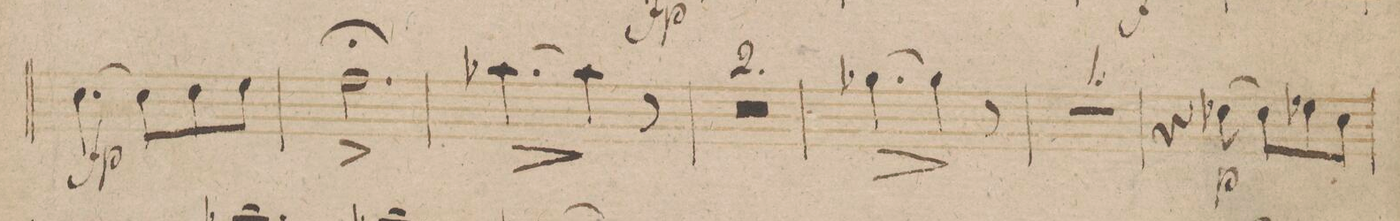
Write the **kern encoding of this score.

**kern	**dynam
*I"Oboe 1mo	*
*clefG2	*
*k[b-]	*
*M6/8	*
[4.cc\	fp
8cc\L]	.
8dd\	.
8ee\J	.
=81	=81
2.ff^<;\	.
=82	=82
[4.aa-^X\	.
4aa-\]	.
8r	.
=83	=83
1.r	.
=84	=84
=85	=85
[4.gg-X^\	.
4gg-\]	.
8r	.
=86	=86
2.r	.
=87	=87
4r	.
[8dd-X\	p
8dd-\L]	.
8ee-X\	.
8cc\J	.
=88	=88
*-	*-
